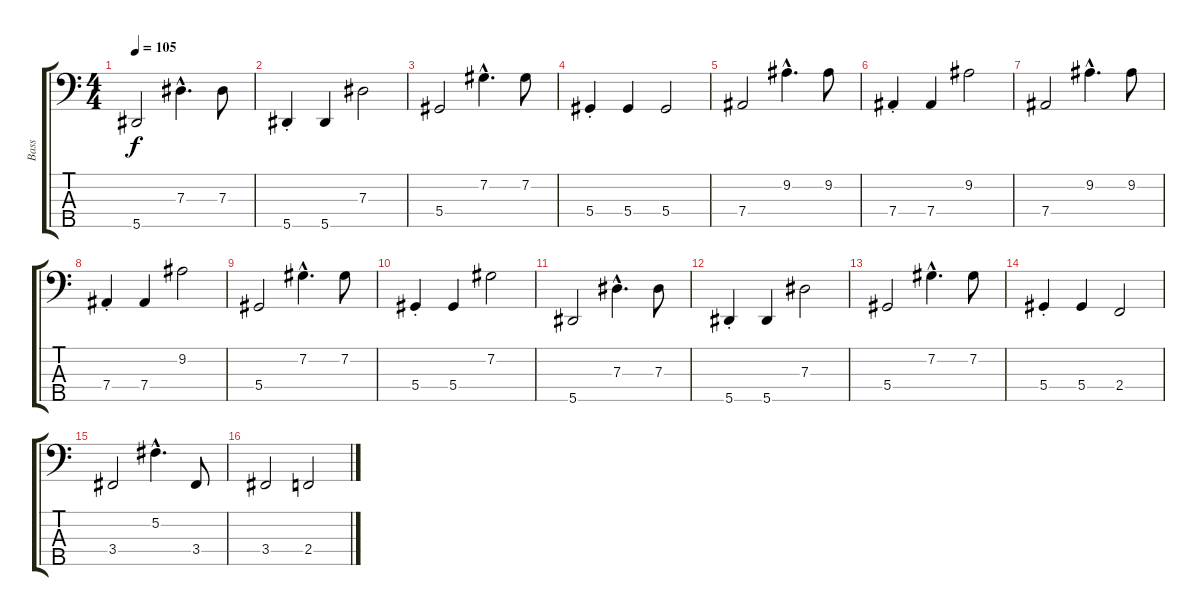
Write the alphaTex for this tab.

\track ("Bass" "Bass") {instrument electricbassfinger}
\staff {score tabs}
\tuning (Gb2 Db2 Ab1 Eb1 Bb0) {hide}
\ts (4 4)
\tempo 105
\clef f4
\ks c
5.5.2{dy f} 7.3{hac}.4{d} 7.3.8 |
5.5{st}.4 5.5.4 7.3.2 |
5.4.2 7.2{hac}.4{d} 7.2.8 |
5.4{st}.4 5.4.4 5.4.2 |
7.4.2 9.2{hac}.4{d} 9.2.8 |
7.4{st}.4 7.4.4 9.2.2 |
7.4.2 9.2{hac}.4{d} 9.2.8 |
7.4{st}.4 7.4.4 9.2.2 |
5.4.2 7.2{hac}.4{d} 7.2.8 |
5.4{st}.4 5.4.4 7.2.2 |
5.5.2 7.3{hac}.4{d} 7.3.8 |
5.5{st}.4 5.5.4 7.3.2 |
5.4.2 7.2{hac}.4{d} 7.2.8 |
5.4{st}.4 5.4.4 2.4.2 |
3.4.2 5.2{hac}.4{d} 3.4.8 |
3.4.2 2.4.2
